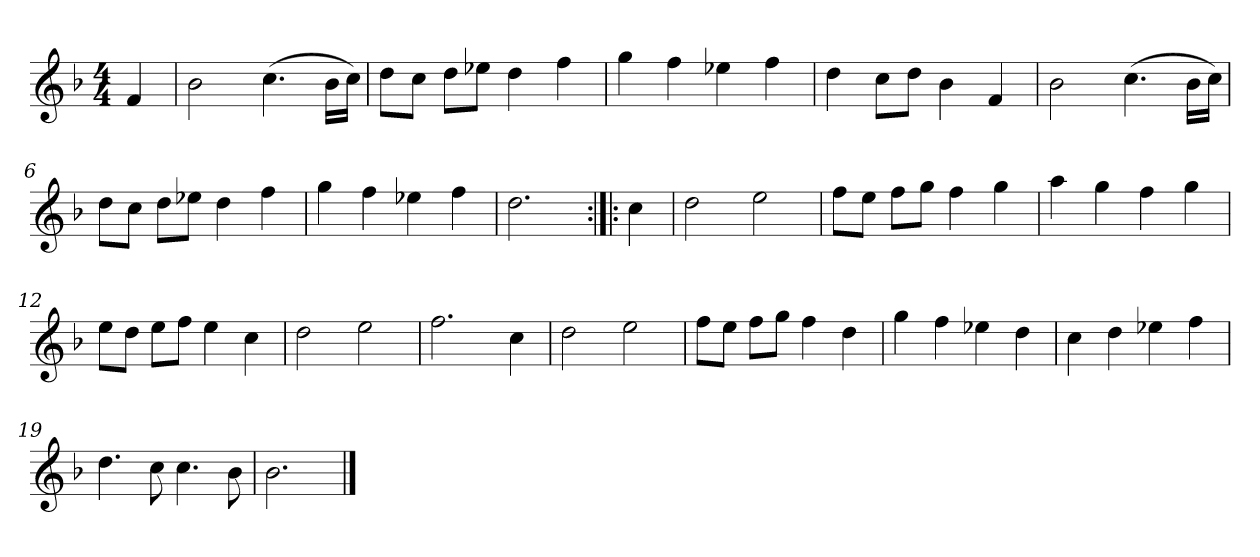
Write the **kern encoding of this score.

**kern
*part1
*staff1
*clefG2
*k[b-]
*B-:lyd
*M4/4
*MM120
=
4f
=1
2b-
(4.cc
16b-\LL
16cc\JJ)
=2
8dd\L
8cc\J
8dd\L
8ee-X\J
4dd
4ff
=3
4gg
4ff
4ee-X
4ff
=4
4dd
8cc\L
8dd\J
4b-
4f
=5
2b-
(4.cc
16b-\LL
16cc\JJ)
=6
8dd\L
8cc\J
8dd\L
8ee-X\J
4dd
4ff
=7
4gg
4ff
4ee-X
4ff
=8
2.dd
=:|!|:
4cc
=9
2dd
2ee
=10
8ff\L
8ee\J
8ff\L
8gg\J
4ff
4gg
=11
4aa
4gg
4ff
4gg
=12
8ee\L
8dd\J
8ee\L
8ff\J
4ee
4cc
=13
2dd
2ee
=14
2.ff
4cc
=15
2dd
2ee
=16
8ff\L
8ee\J
8ff\L
8gg\J
4ff
4dd
=17
4gg
4ff
4ee-X
4dd
=18
4cc
4dd
4ee-X
4ff
=19
4.dd
8cc
4.cc
8b-
=20
2.b-
==
*-
